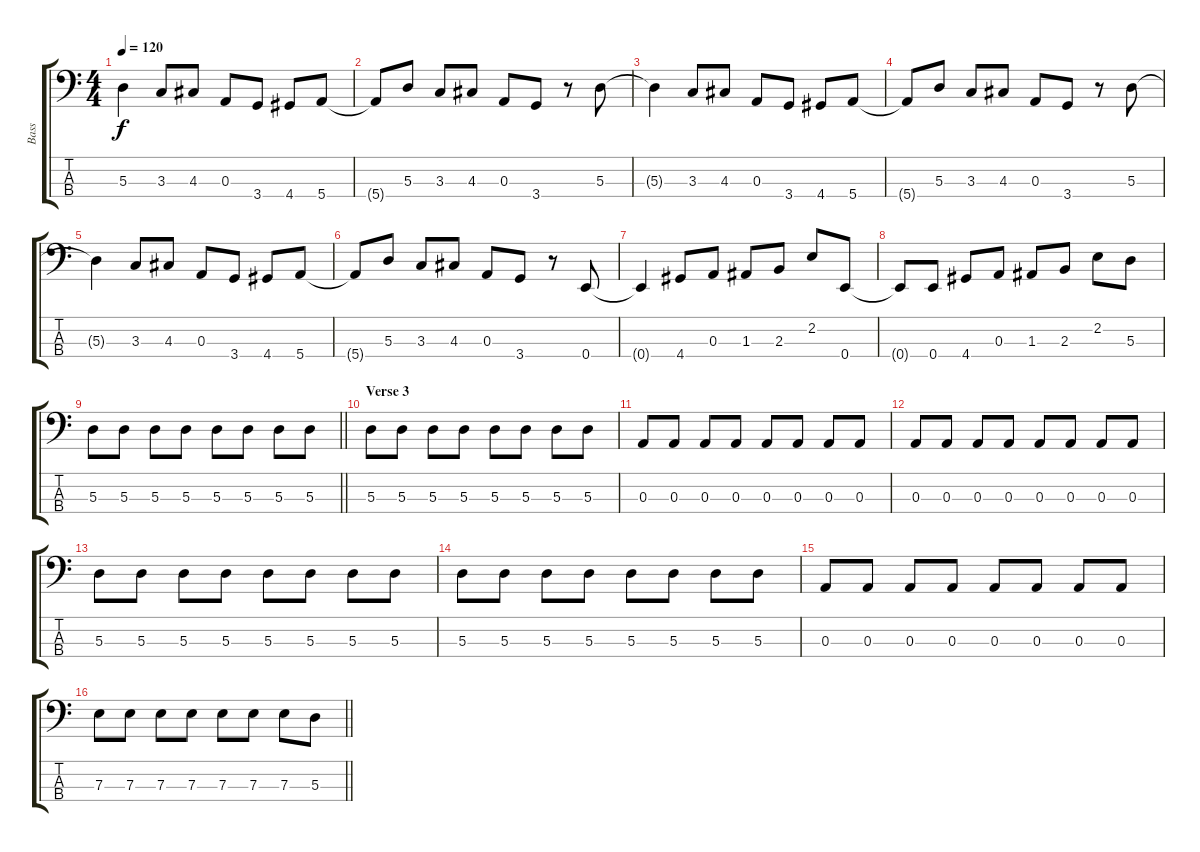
\track ("Bass" "Bass") {instrument electricbassfinger}
\staff {score tabs}
\tuning (G2 D2 A1 E1) {hide}
\ts (4 4)
\tempo 120
\clef f4
\ks c
5.3{t}.4{dy f} 3.3.8 4.3.8 0.3.8 3.4.8 4.4.8 5.4.8 |
5.4{t}.8 5.3.8 3.3.8 4.3.8 0.3.8 3.4.8 r.8 5.3.8 |
5.3{t}.4 3.3.8 4.3.8 0.3.8 3.4.8 4.4.8 5.4.8 |
5.4{t}.8 5.3.8 3.3.8 4.3.8 0.3.8 3.4.8 r.8 5.3.8 |
5.3{t}.4 3.3.8 4.3.8 0.3.8 3.4.8 4.4.8 5.4.8 |
5.4{t}.8 5.3.8 3.3.8 4.3.8 0.3.8 3.4.8 r.8 0.4.8 |
0.4{t}.4 4.4.8 0.3.8 1.3.8 2.3.8 2.2.8 0.4.8 |
0.4{t}.8 0.4.8 4.4.8 0.3.8 1.3.8 2.3.8 2.2.8 5.3.8 |
\barLineRight lightlight
5.3.8 5.3.8 5.3.8 5.3.8 5.3.8 5.3.8 5.3.8 5.3.8 |
\section ("" "Verse 3")
5.3.8 5.3.8 5.3.8 5.3.8 5.3.8 5.3.8 5.3.8 5.3.8 |
0.3.8 0.3.8 0.3.8 0.3.8 0.3.8 0.3.8 0.3.8 0.3.8 |
0.3.8 0.3.8 0.3.8 0.3.8 0.3.8 0.3.8 0.3.8 0.3.8 |
5.3.8 5.3.8 5.3.8 5.3.8 5.3.8 5.3.8 5.3.8 5.3.8 |
5.3.8 5.3.8 5.3.8 5.3.8 5.3.8 5.3.8 5.3.8 5.3.8 |
0.3.8 0.3.8 0.3.8 0.3.8 0.3.8 0.3.8 0.3.8 0.3.8 |
\barLineRight lightlight
7.3.8 7.3.8 7.3.8 7.3.8 7.3.8 7.3.8 7.3.8 5.3.8
